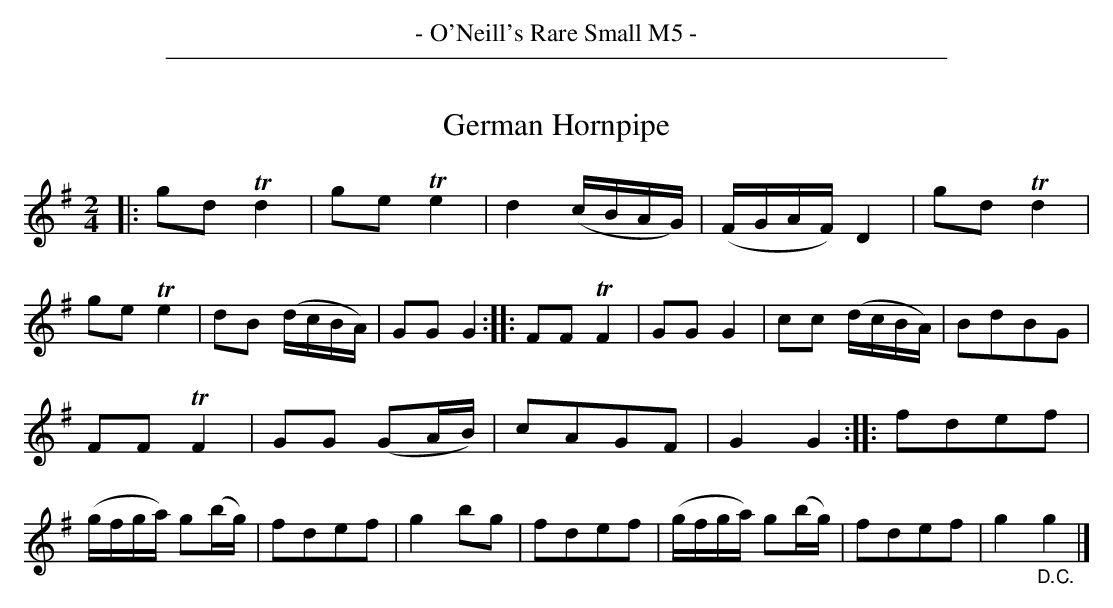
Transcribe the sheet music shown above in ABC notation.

X:1
T: German Hornpipe
M: 2/4
L: 1/8
K: G
|:\
gdTd2 | geTe2 | d2 (c/B/A/G/) | (F/G/A/F/) D2 |\
gdTd2 | geTe2 | dB (d/c/B/A/) | GGG2 ::\
FFTF2 | GGG2 | cc (d/c/B/A/) | BdBG |
FFTF2 | GG (GA/B/) | cAGF | G2G2 ::\
fdef | (g/f/g/a/) g(b/g/) | fdef | g2bg |\
fdef | (g/f/g/a/) g(b/g/) | fdef | g2"_D.C."g2 |]
